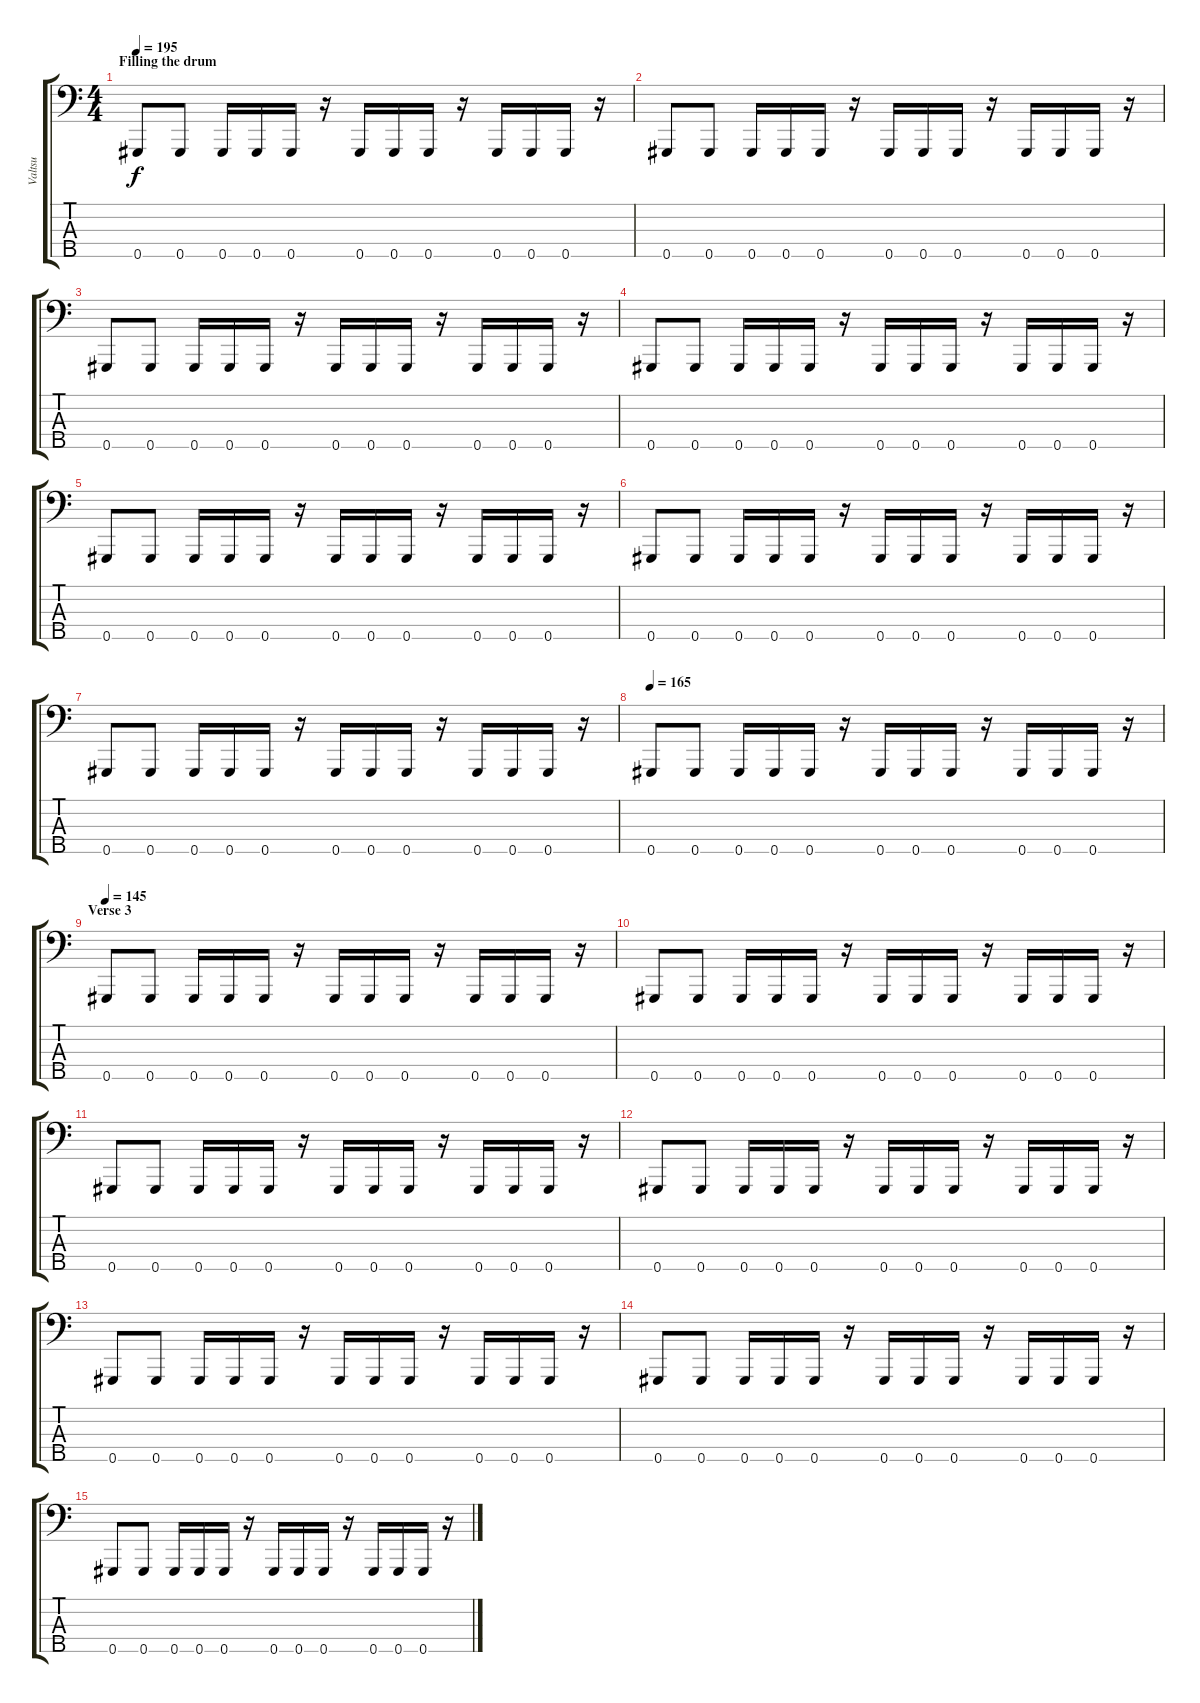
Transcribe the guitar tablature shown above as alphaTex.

\track ("Valtsu" "Valtsu") {instrument electricbasspick}
\staff {score tabs}
\tuning (G2 D2 A1 E1 Ab0) {hide}
\ts (4 4)
\section ("" "Filling the drum")
\tempo 195
\clef f4
\ks c
0.5.8{dy f} 0.5.8 0.5.16 0.5.16 0.5.16 r.16 0.5.16 0.5.16 0.5.16 r.16 0.5.16 0.5.16 0.5.16 r.16 |
0.5.8 0.5.8 0.5.16 0.5.16 0.5.16 r.16 0.5.16 0.5.16 0.5.16 r.16 0.5.16 0.5.16 0.5.16 r.16 |
0.5.8 0.5.8 0.5.16 0.5.16 0.5.16 r.16 0.5.16 0.5.16 0.5.16 r.16 0.5.16 0.5.16 0.5.16 r.16 |
0.5.8 0.5.8 0.5.16 0.5.16 0.5.16 r.16 0.5.16 0.5.16 0.5.16 r.16 0.5.16 0.5.16 0.5.16 r.16 |
0.5.8 0.5.8 0.5.16 0.5.16 0.5.16 r.16 0.5.16 0.5.16 0.5.16 r.16 0.5.16 0.5.16 0.5.16 r.16 |
0.5.8 0.5.8 0.5.16 0.5.16 0.5.16 r.16 0.5.16 0.5.16 0.5.16 r.16 0.5.16 0.5.16 0.5.16 r.16 |
0.5.8 0.5.8 0.5.16 0.5.16 0.5.16 r.16 0.5.16 0.5.16 0.5.16 r.16 0.5.16 0.5.16 0.5.16 r.16 |
\tempo 165
0.5.8 0.5.8 0.5.16 0.5.16 0.5.16 r.16 0.5.16 0.5.16 0.5.16 r.16 0.5.16 0.5.16 0.5.16 r.16 |
\section ("" "Verse 3")
\tempo 145
0.5.8 0.5.8 0.5.16 0.5.16 0.5.16 r.16 0.5.16 0.5.16 0.5.16 r.16 0.5.16 0.5.16 0.5.16 r.16 |
0.5.8 0.5.8 0.5.16 0.5.16 0.5.16 r.16 0.5.16 0.5.16 0.5.16 r.16 0.5.16 0.5.16 0.5.16 r.16 |
0.5.8 0.5.8 0.5.16 0.5.16 0.5.16 r.16 0.5.16 0.5.16 0.5.16 r.16 0.5.16 0.5.16 0.5.16 r.16 |
0.5.8 0.5.8 0.5.16 0.5.16 0.5.16 r.16 0.5.16 0.5.16 0.5.16 r.16 0.5.16 0.5.16 0.5.16 r.16 |
0.5.8 0.5.8 0.5.16 0.5.16 0.5.16 r.16 0.5.16 0.5.16 0.5.16 r.16 0.5.16 0.5.16 0.5.16 r.16 |
0.5.8 0.5.8 0.5.16 0.5.16 0.5.16 r.16 0.5.16 0.5.16 0.5.16 r.16 0.5.16 0.5.16 0.5.16 r.16 |
0.5.8 0.5.8 0.5.16 0.5.16 0.5.16 r.16 0.5.16 0.5.16 0.5.16 r.16 0.5.16 0.5.16 0.5.16 r.16
